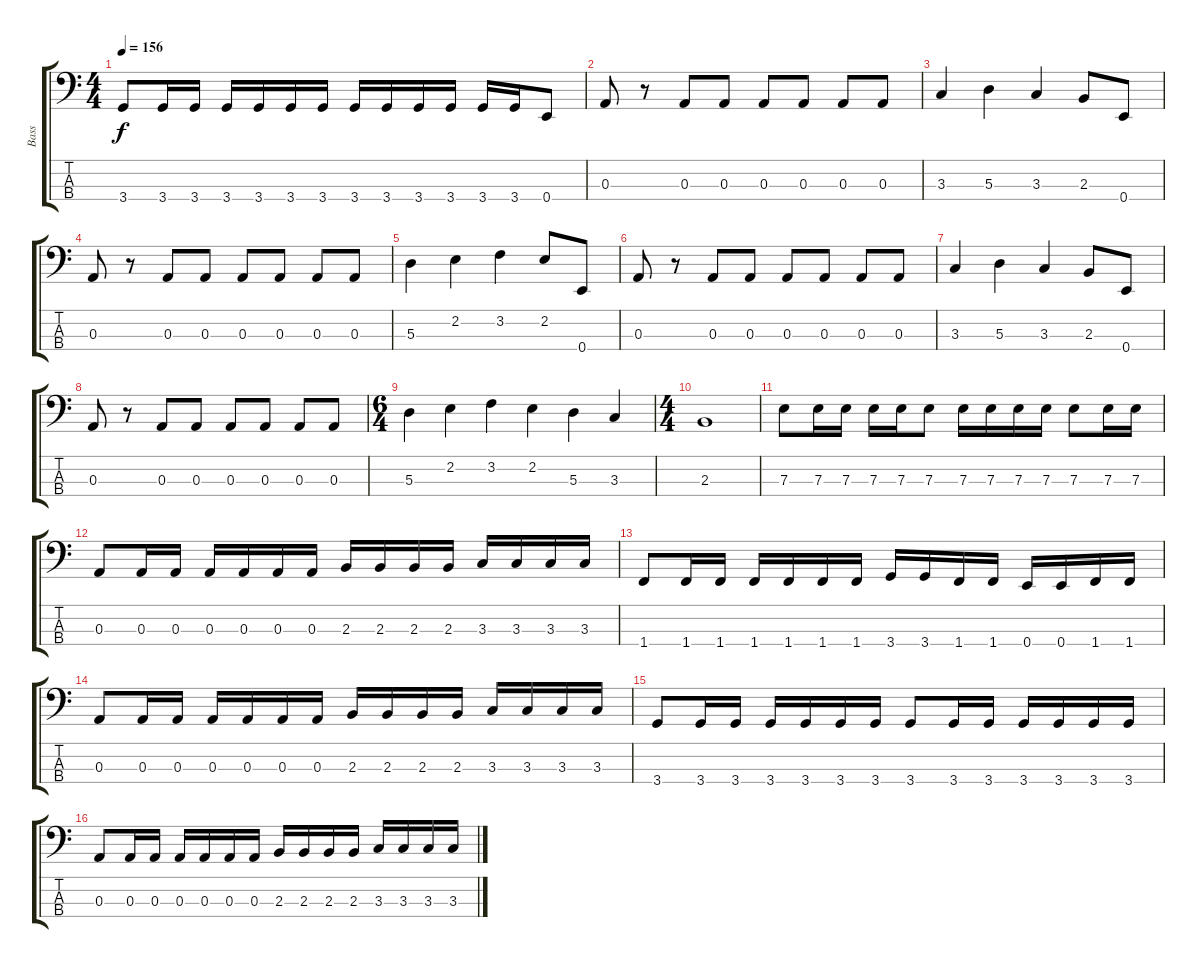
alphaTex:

\track ("Bass" "Bass") {instrument electricbassfinger}
\staff {score tabs}
\tuning (G2 D2 A1 E1) {hide}
\ts (4 4)
\tempo 156
\clef f4
\ks c
3.4.8{dy f} 3.4.16 3.4.16 3.4.16 3.4.16 3.4.16 3.4.16 3.4.16 3.4.16 3.4.16 3.4.16 3.4.16 3.4.16 0.4.8 |
\section ("" "")
0.3.8 r.8 0.3.8 0.3.8 0.3.8 0.3.8 0.3.8 0.3.8 |
3.3.4 5.3.4 3.3.4 2.3.8 0.4.8 |
0.3.8 r.8 0.3.8 0.3.8 0.3.8 0.3.8 0.3.8 0.3.8 |
5.3.4 2.2.4 3.2.4 2.2.8 0.4.8 |
0.3.8 r.8 0.3.8 0.3.8 0.3.8 0.3.8 0.3.8 0.3.8 |
3.3.4 5.3.4 3.3.4 2.3.8 0.4.8 |
0.3.8 r.8 0.3.8 0.3.8 0.3.8 0.3.8 0.3.8 0.3.8 |
\ts (6 4)
\section ("" "")
5.3.4 2.2.4 3.2.4 2.2.4 5.3.4 3.3.4 |
\ts (4 4)
2.3.1 |
7.3.8 7.3.16 7.3.16 7.3.16 7.3.16 7.3.8 7.3.16 7.3.16 7.3.16 7.3.16 7.3.8 7.3.16 7.3.16 |
\section ("" "")
0.3.8 0.3.16 0.3.16 0.3.16 0.3.16 0.3.16 0.3.16 2.3.16 2.3.16 2.3.16 2.3.16 3.3.16 3.3.16 3.3.16 3.3.16 |
1.4.8 1.4.16 1.4.16 1.4.16 1.4.16 1.4.16 1.4.16 3.4.16 3.4.16 1.4.16 1.4.16 0.4.16 0.4.16 1.4.16 1.4.16 |
0.3.8 0.3.16 0.3.16 0.3.16 0.3.16 0.3.16 0.3.16 2.3.16 2.3.16 2.3.16 2.3.16 3.3.16 3.3.16 3.3.16 3.3.16 |
3.4.8 3.4.16 3.4.16 3.4.16 3.4.16 3.4.16 3.4.16 3.4.8 3.4.16 3.4.16 3.4.16 3.4.16 3.4.16 3.4.16 |
0.3.8 0.3.16 0.3.16 0.3.16 0.3.16 0.3.16 0.3.16 2.3.16 2.3.16 2.3.16 2.3.16 3.3.16 3.3.16 3.3.16 3.3.16
